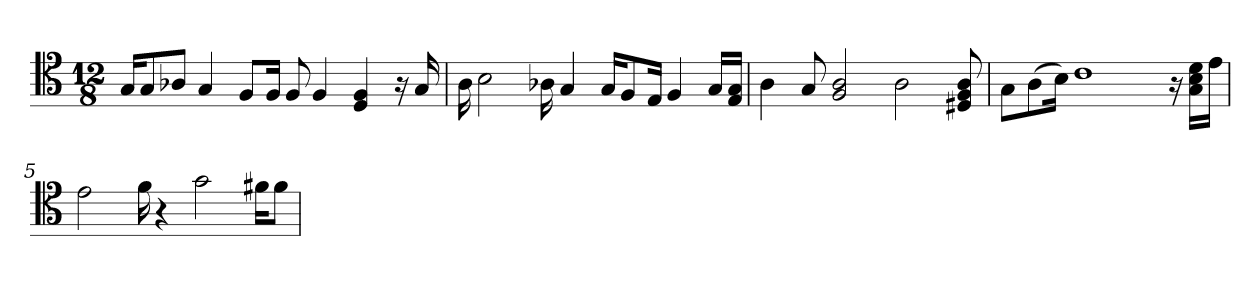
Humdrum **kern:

**kern
*part1
*staff1
*clefC4
*k[]
*M12/8
=1
16G/KL
8G/
8A-X/J
4G
8F/L
16F/Jk
8F
4F
4D 4F
16r
16G
=2
16A
2B
16A-X
4G
16G/KL
8F/
16E/Jk
4F
16G/LL
16E/ 16G/JJ
=3
4A
8G
2F 2A
2A
8D#X 8F 8A
=4
8G\L
(8A\
16B\Jk)
1c
16r
16G\ 16B\ 16d\LL
16e\JJ
=5
2e
16f
4r
2g
16f#X\KL
8f#\J
=
*-
